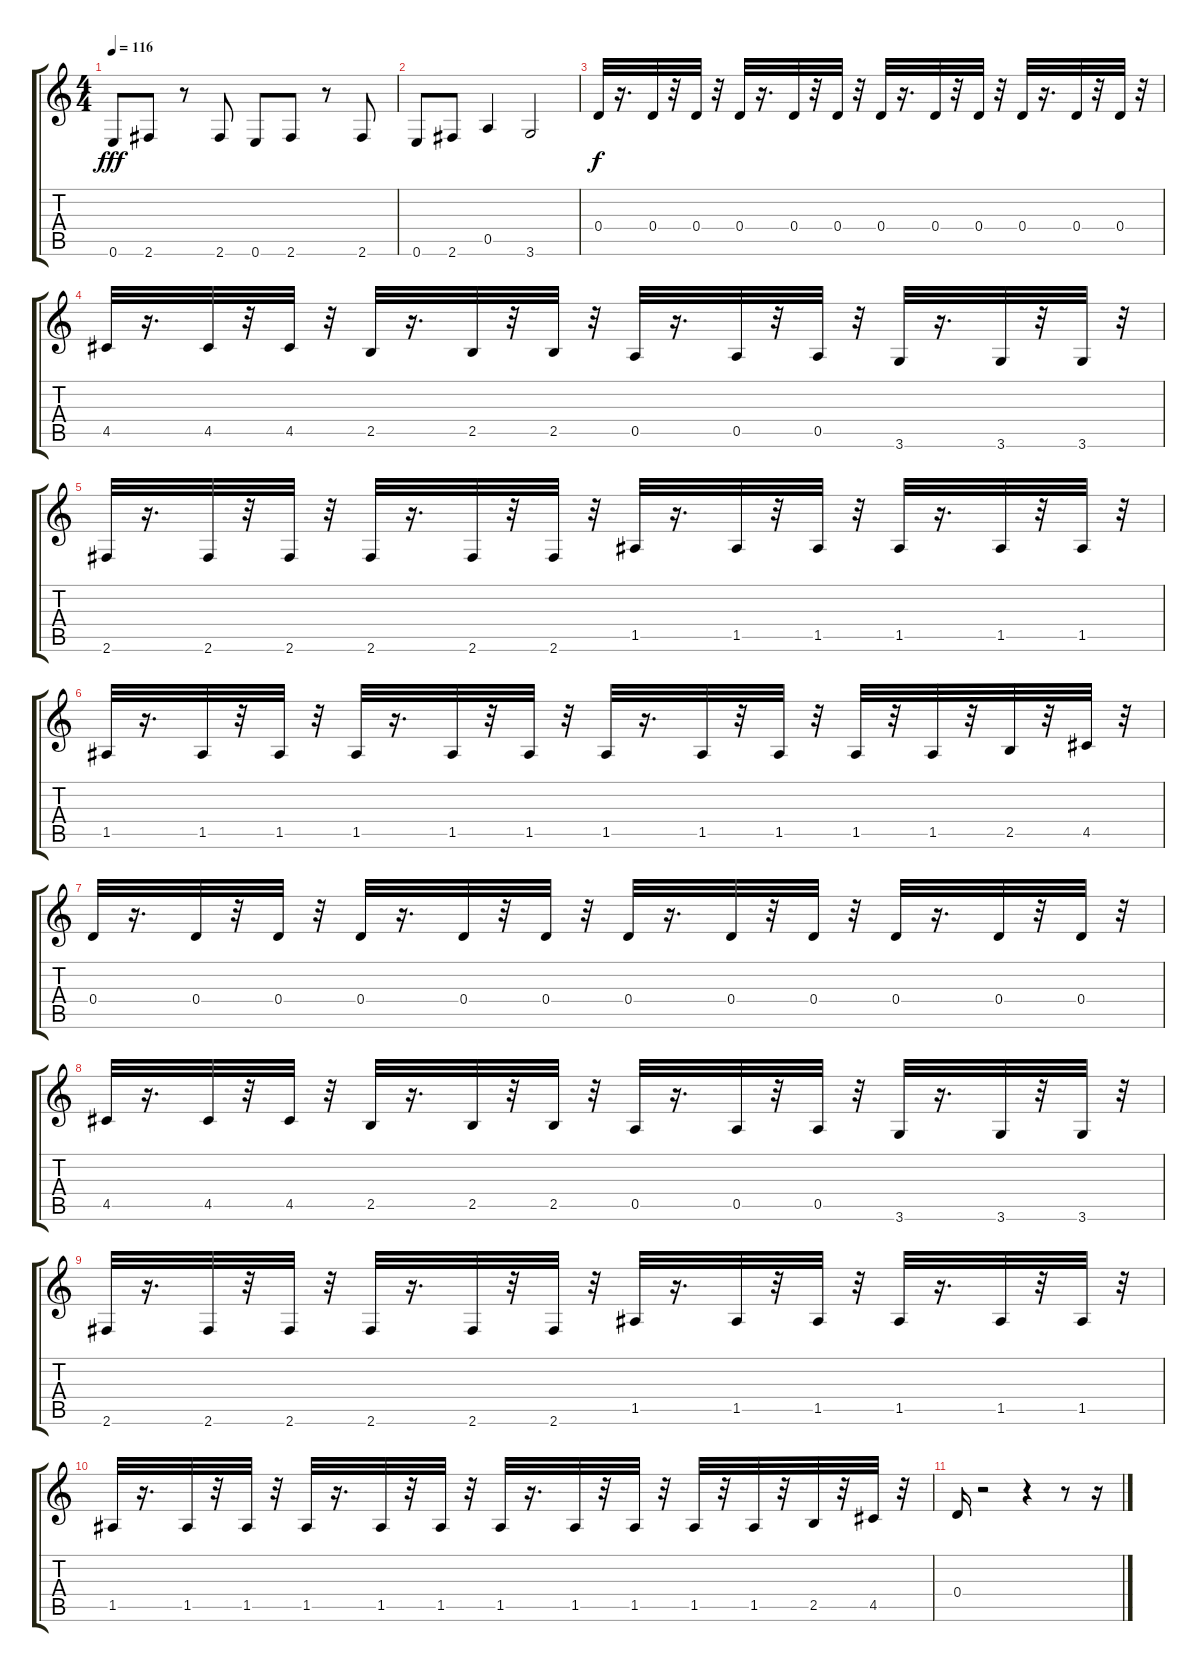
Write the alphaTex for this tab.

\track "" {instrument distortionguitar}
\staff {score tabs}
\tuning (E4 B3 G3 D3 A2 E2) {hide}
\ts (4 4)
\tempo 116
\clef g2
\ks c
0.6.8{dy fff} 2.6.8 r.8 2.6.8 0.6.8 2.6.8 r.8 2.6.8 |
0.6.8 2.6.8 0.5.4 3.6.2 |
0.4.32{dy f volume 16 balance 8} r.16{d} 0.4.32 r.32 0.4.32 r.32 0.4.32 r.16{d} 0.4.32 r.32 0.4.32 r.32 0.4.32 r.16{d} 0.4.32 r.32 0.4.32 r.32 0.4.32 r.16{d} 0.4.32 r.32 0.4.32 r.32 |
4.5.32 r.16{d} 4.5.32 r.32 4.5.32 r.32 2.5.32 r.16{d} 2.5.32 r.32 2.5.32 r.32 0.5.32 r.16{d} 0.5.32 r.32 0.5.32 r.32 3.6.32 r.16{d} 3.6.32 r.32 3.6.32 r.32 |
2.6.32 r.16{d} 2.6.32 r.32 2.6.32 r.32 2.6.32 r.16{d} 2.6.32 r.32 2.6.32 r.32 1.5.32 r.16{d} 1.5.32 r.32 1.5.32 r.32 1.5.32 r.16{d} 1.5.32 r.32 1.5.32 r.32 |
1.5.32 r.16{d} 1.5.32 r.32 1.5.32 r.32 1.5.32 r.16{d} 1.5.32 r.32 1.5.32 r.32 1.5.32 r.16{d} 1.5.32 r.32 1.5.32 r.32 1.5.32 r.32 1.5.32 r.32 2.5.32 r.32 4.5.32 r.32 |
0.4.32 r.16{d} 0.4.32 r.32 0.4.32 r.32 0.4.32 r.16{d} 0.4.32 r.32 0.4.32 r.32 0.4.32 r.16{d} 0.4.32 r.32 0.4.32 r.32 0.4.32 r.16{d} 0.4.32 r.32 0.4.32 r.32 |
4.5.32 r.16{d} 4.5.32 r.32 4.5.32 r.32 2.5.32 r.16{d} 2.5.32 r.32 2.5.32 r.32 0.5.32 r.16{d} 0.5.32 r.32 0.5.32 r.32 3.6.32 r.16{d} 3.6.32 r.32 3.6.32 r.32 |
2.6.32 r.16{d} 2.6.32 r.32 2.6.32 r.32 2.6.32 r.16{d} 2.6.32 r.32 2.6.32 r.32 1.5.32 r.16{d} 1.5.32 r.32 1.5.32 r.32 1.5.32 r.16{d} 1.5.32 r.32 1.5.32 r.32 |
1.5.32 r.16{d} 1.5.32 r.32 1.5.32 r.32 1.5.32 r.16{d} 1.5.32 r.32 1.5.32 r.32 1.5.32 r.16{d} 1.5.32 r.32 1.5.32 r.32 1.5.32 r.32 1.5.32 r.32 2.5.32 r.32 4.5.32 r.32 |
0.4.16 r.2 r.4 r.8 r.16
